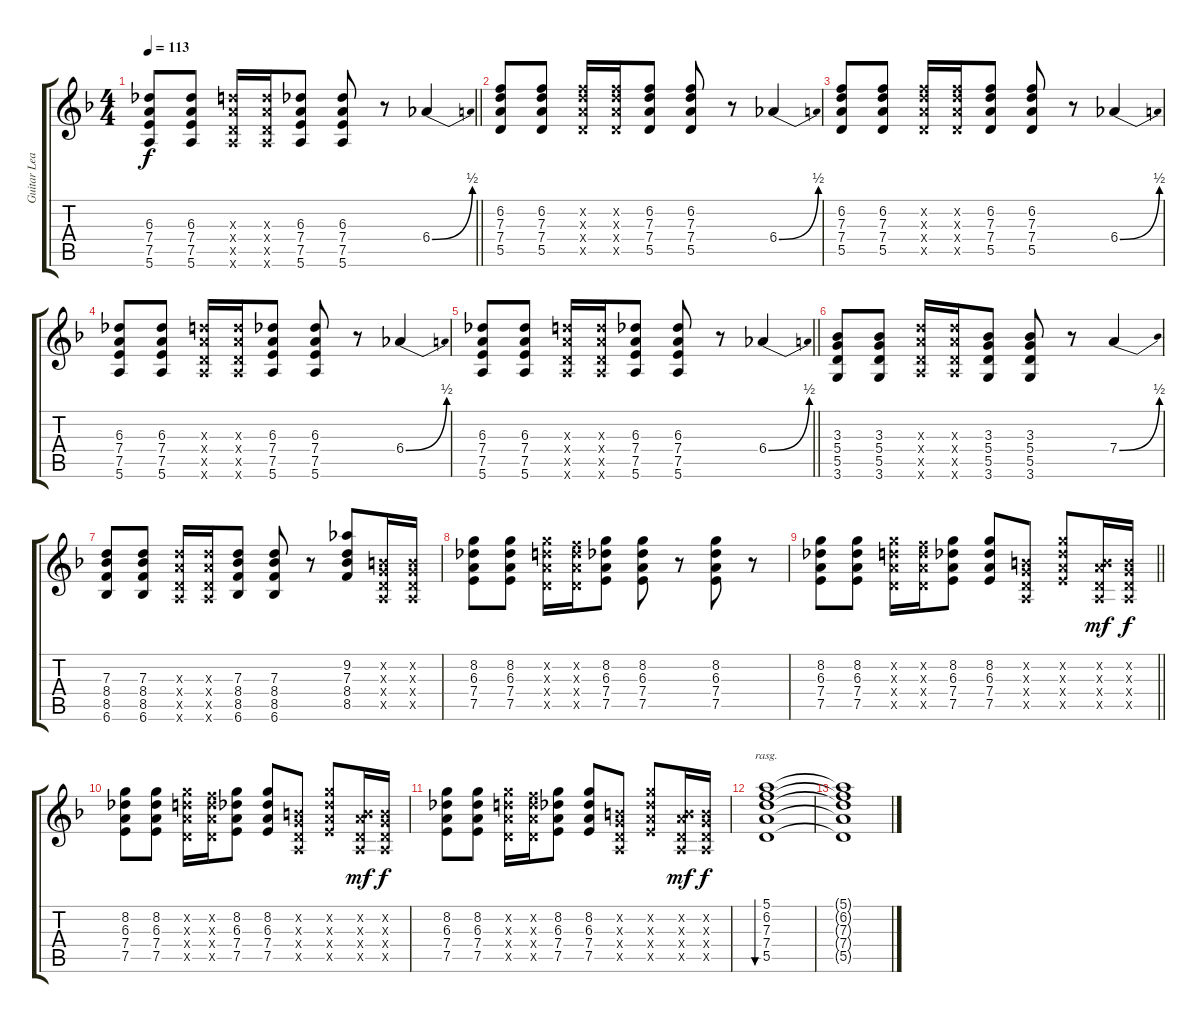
\track ("Guitar Lead" "Guitar Lea") {instrument overdrivenguitar}
\staff {score tabs}
\tuning (E4 B3 G3 D3 A2 E2) {hide}
\ts (4 4)
\tempo 113
\clef g2
\barLineRight lightlight
\ks dminor
(6.3 7.4 7.5 5.6).8{dy f} (6.3 7.4 7.5 5.6).8 (7.3{x} 7.4{x} 5.5{x} 5.6{x}).16 (7.3{x} 7.4{x} 5.5{x} 5.6{x}).16 (6.3 7.4 7.5 5.6).8 (6.3 7.4 7.5 5.6).8 r.8 6.4{be (bend 0 0 60 2)}.4 |
\section ("" "")
(6.2 7.3 7.4 5.5).8 (6.2 7.3 7.4 5.5).8 (6.2{x} 7.3{x} 7.4{x} 5.5{x}).16 (6.2{x} 7.3{x} 7.4{x} 5.5{x}).16 (6.2 7.3 7.4 5.5).8 (6.2 7.3 7.4 5.5).8 r.8 6.4{be (bend 0 0 60 2)}.4 |
(6.2 7.3 7.4 5.5).8 (6.2 7.3 7.4 5.5).8 (6.2{x} 7.3{x} 7.4{x} 5.5{x}).16 (6.2{x} 7.3{x} 7.4{x} 5.5{x}).16 (6.2 7.3 7.4 5.5).8 (6.2 7.3 7.4 5.5).8 r.8 6.4{be (bend 0 0 60 2)}.4 |
(6.3 7.4 7.5 5.6).8 (6.3 7.4 7.5 5.6).8 (7.3{x} 7.4{x} 5.5{x} 5.6{x}).16 (7.3{x} 7.4{x} 5.5{x} 5.6{x}).16 (6.3 7.4 7.5 5.6).8 (6.3 7.4 7.5 5.6).8 r.8 6.4{be (bend 0 0 60 2)}.4 |
\barLineRight lightlight
(6.3 7.4 7.5 5.6).8 (6.3 7.4 7.5 5.6).8 (7.3{x} 7.4{x} 5.5{x} 5.6{x}).16 (7.3{x} 7.4{x} 5.5{x} 5.6{x}).16 (6.3 7.4 7.5 5.6).8 (6.3 7.4 7.5 5.6).8 r.8 6.4{be (bend 0 0 60 2)}.4 |
\section ("" "")
(3.3 5.4 5.5 3.6).8 (3.3 5.4 5.5 3.6).8 (7.3{x} 7.4{x} 5.5{x} 5.6{x}).16 (7.3{x} 7.4{x} 5.5{x} 5.6{x}).16 (3.3 5.4 5.5 3.6).8 (3.3 5.4 5.5 3.6).8 r.8 7.4{be (bend 0 0 60 2)}.4 |
(7.3 8.4 8.5 6.6).8 (7.3 8.4 8.5 6.6).8 (7.3{x} 7.4{x} 5.5{x} 5.6{x}).16 (7.3{x} 7.4{x} 5.5{x} 5.6{x}).16 (7.3 8.4 8.5 6.6).8 (7.3 8.4 8.5 6.6).8 r.8 (9.2 7.3 8.4 8.5).8 (0.2{x} 0.3{x} 0.4{x} 0.5{x}).16 (0.2{x} 0.3{x} 0.4{x} 0.5{x}).16 |
(8.2 6.3 7.4 7.5).8 (8.2 6.3 7.4 7.5).8 (8.2{x} 7.3{x} 7.4{x} 5.5{x}).16 (6.2{x} 7.3{x} 7.4{x} 5.5{x}).16 (8.2 6.3 7.4 7.5).8 (8.2 6.3 7.4 7.5).8 r.8 (8.2 6.3 7.4 7.5).8 r.8 |
\barLineRight lightlight
(8.2 6.3 7.4 7.5).8 (8.2 6.3 7.4 7.5).8 (8.2{x} 7.3{x} 7.4{x} 5.5{x}).16 (6.2{x} 7.3{x} 7.4{x} 5.5{x}).16 (8.2 6.3 7.4 7.5).8 (8.2 6.3 7.4 7.5).8 (0.2{x} 0.3{x} 0.4{x} 0.5{x}).8 (8.2{x} 6.3{x} 7.4{x} 7.5{x}).8 (0.2{x} 2.3{x} 0.4{x} 0.5{x}).16{dy mf} (0.2{x} 0.3{x} 0.4{x} 0.5{x}).16{dy f} |
\section ("" "")
(8.2 6.3 7.4 7.5).8 (8.2 6.3 7.4 7.5).8 (8.2{x} 7.3{x} 7.4{x} 5.5{x}).16 (6.2{x} 7.3{x} 7.4{x} 5.5{x}).16 (8.2 6.3 7.4 7.5).8 (8.2 6.3 7.4 7.5).8 (0.2{x} 0.3{x} 0.4{x} 0.5{x}).8 (8.2{x} 6.3{x} 7.4{x} 7.5{x}).8 (0.2{x} 2.3{x} 0.4{x} 0.5{x}).16{dy mf} (0.2{x} 0.3{x} 0.4{x} 0.5{x}).16{dy f} |
(8.2 6.3 7.4 7.5).8 (8.2 6.3 7.4 7.5).8 (8.2{x} 7.3{x} 7.4{x} 5.5{x}).16 (6.2{x} 7.3{x} 7.4{x} 5.5{x}).16 (8.2 6.3 7.4 7.5).8 (8.2 6.3 7.4 7.5).8 (0.2{x} 0.3{x} 0.4{x} 0.5{x}).8 (8.2{x} 6.3{x} 7.4{x} 7.5{x}).8 (0.2{x} 2.3{x} 0.4{x} 0.5{x}).16{dy mf} (0.2{x} 0.3{x} 0.4{x} 0.5{x}).16{dy f} |
(5.1 6.2 7.3 7.4 5.5).1{bu 480 rasg ii} |
(5.1{t} 6.2{t} 7.3{t} 7.4{t} 5.5{t}).1
